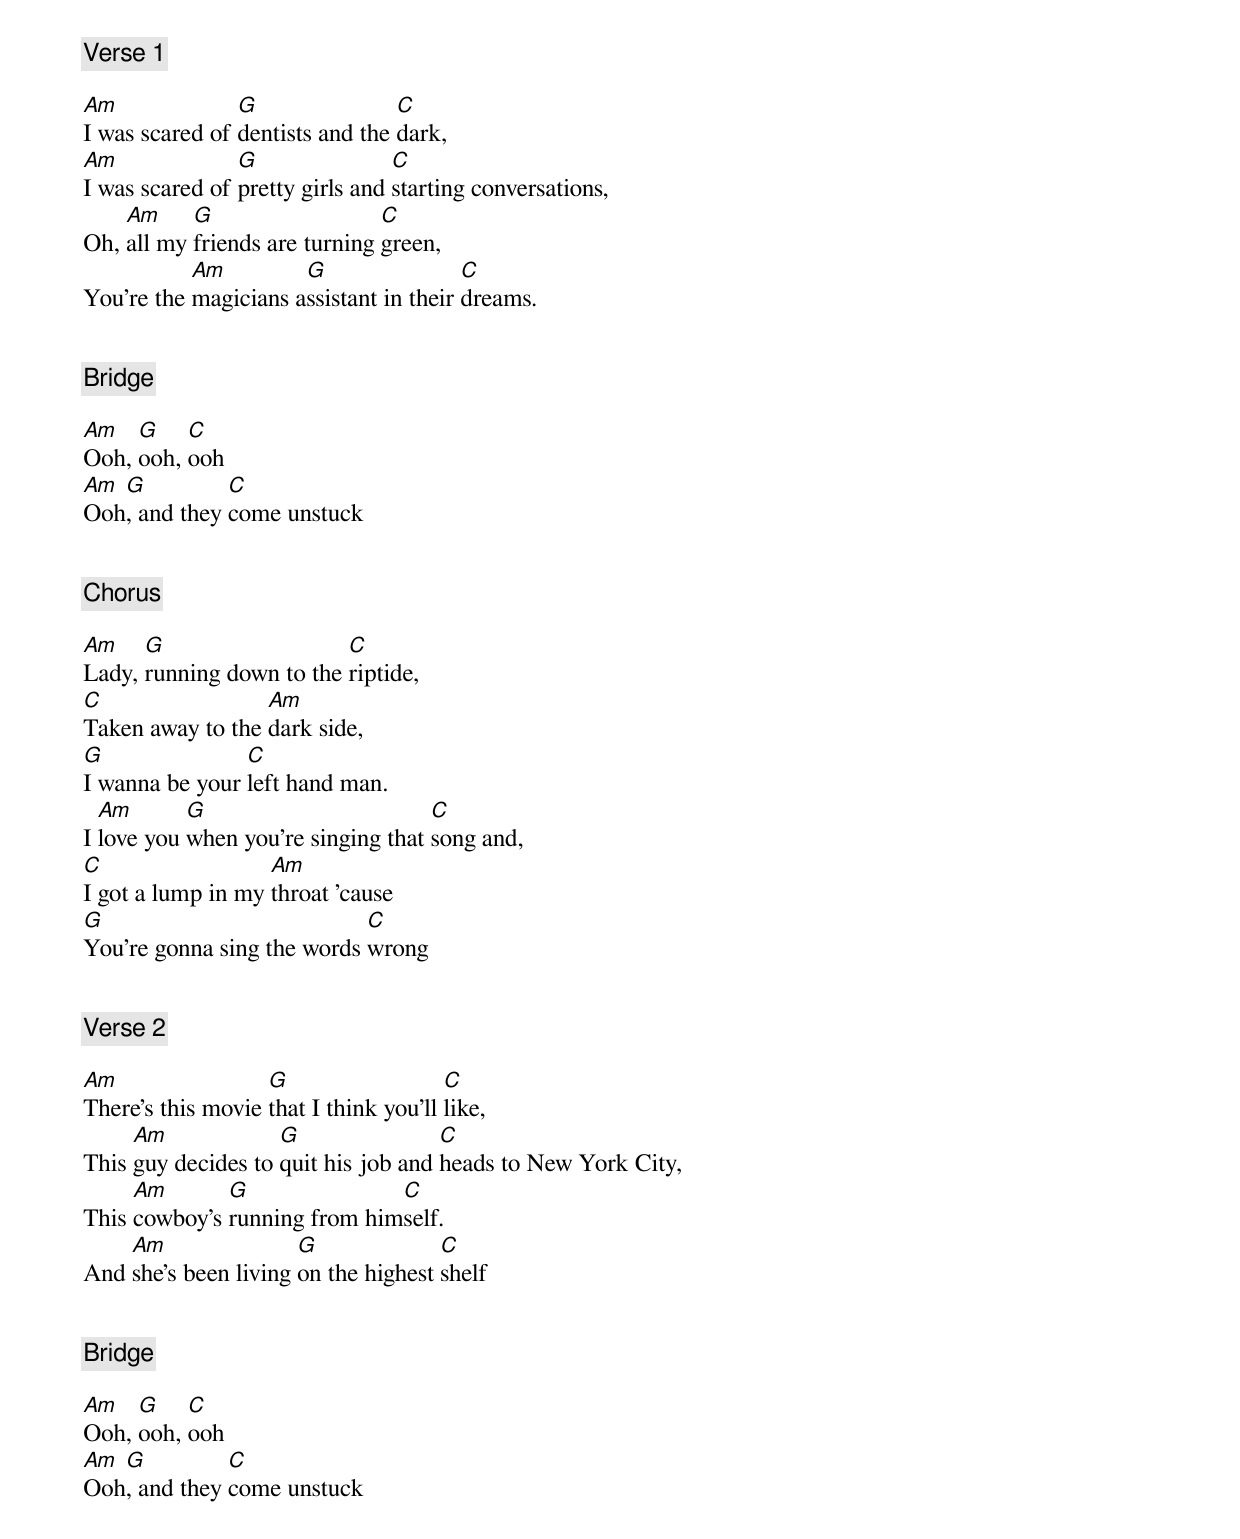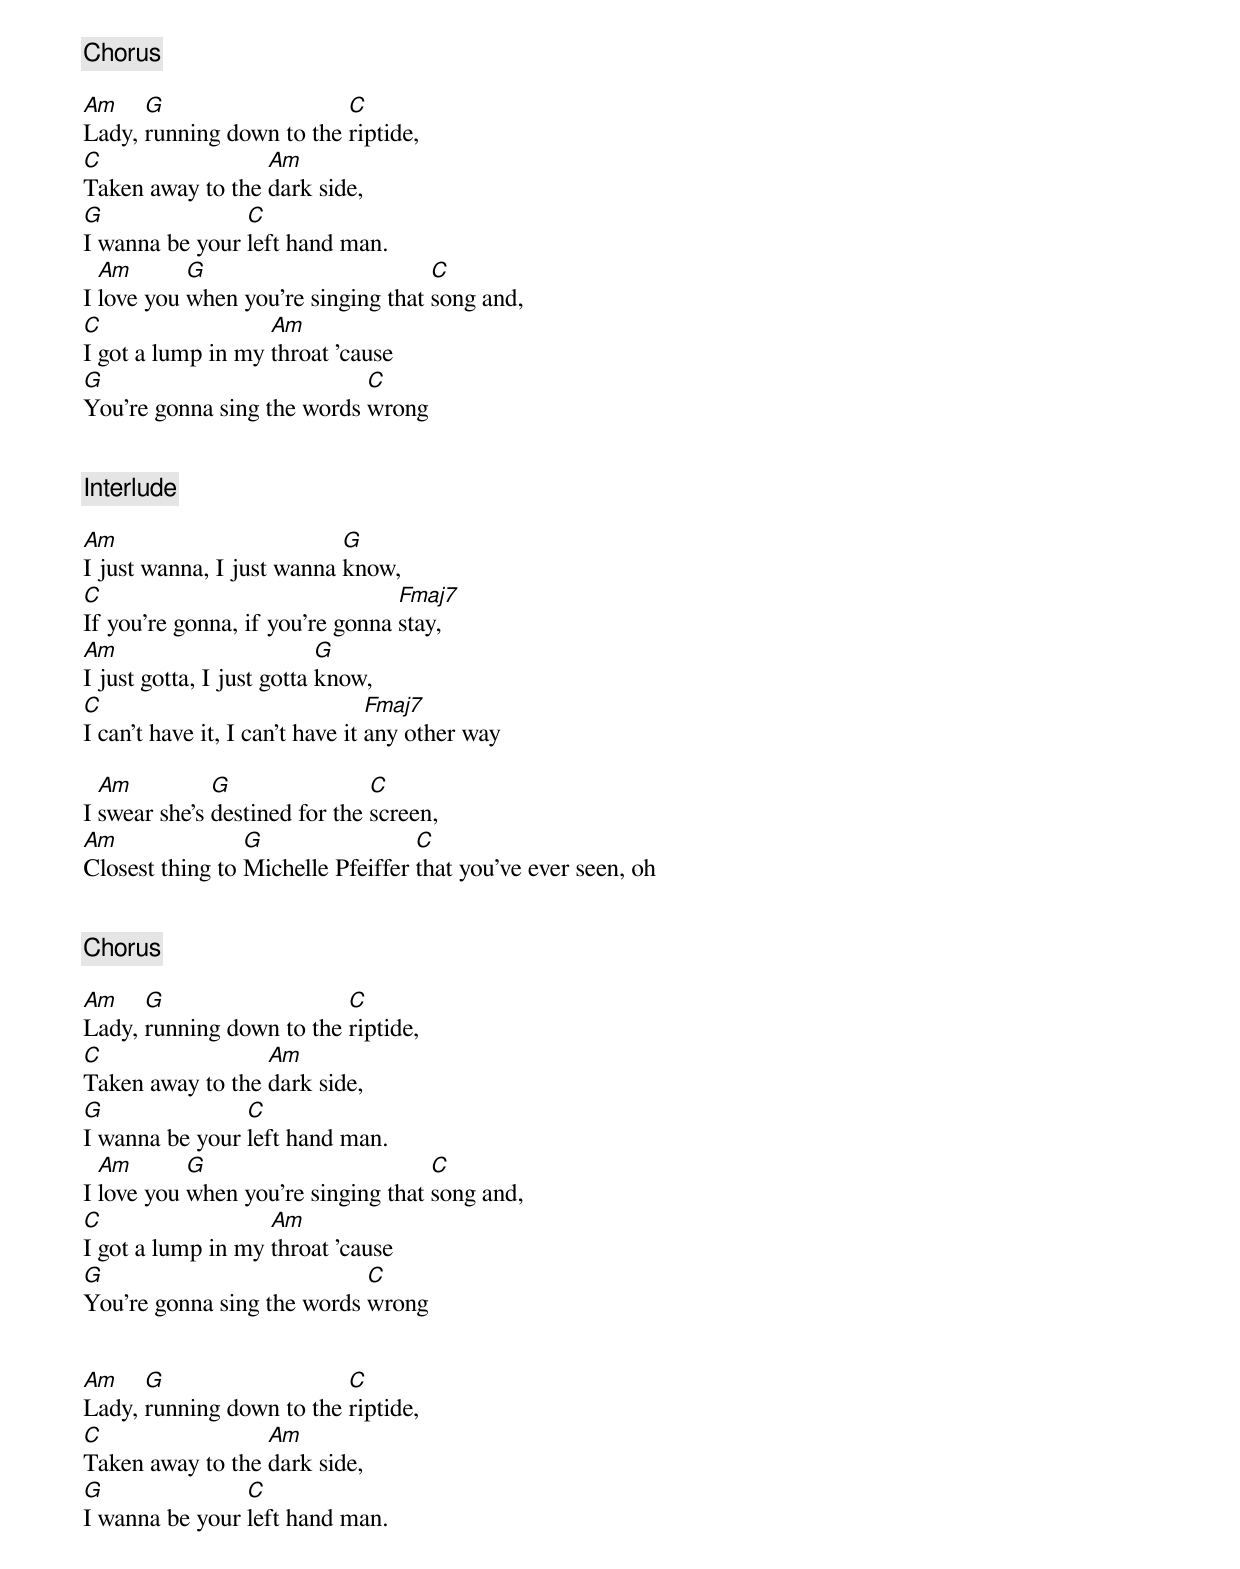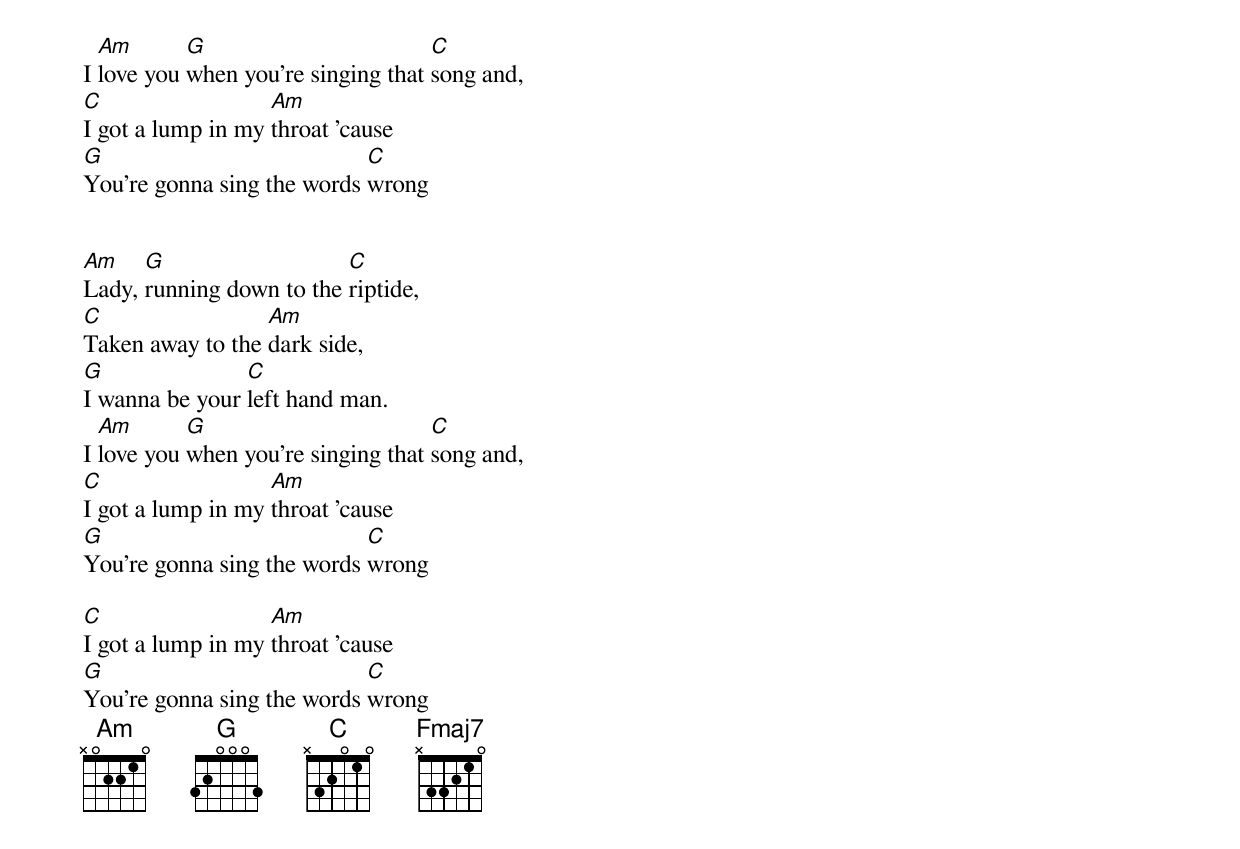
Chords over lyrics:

[Verse 1]

Am              G                C
I was scared of dentists and the dark,
Am              G                C
I was scared of pretty girls and starting conversations,
    Am     G                   C
Oh, all my friends are turning green,
           Am         G                 C
You're the magicians assistant in their dreams.


[Bridge]

Am   G    C
Ooh, ooh, ooh
Am G          C
Ooh, and they come unstuck


[Chorus]

Am    G                   C
Lady, running down to the riptide,
C                 Am
Taken away to the dark side,
G               C
I wanna be your left hand man.
  Am       G                        C
I love you when you're singing that song and,
C                  Am
I got a lump in my throat 'cause
G                           C
You're gonna sing the words wrong


[Verse 2]

Am                 G                   C
There's this movie that I think you'll like,
     Am             G                C
This guy decides to quit his job and heads to New York City,
     Am       G               C
This cowboy's running from himself.
    Am                G              C
And she's been living on the highest shelf


[Bridge]

Am   G    C
Ooh, ooh, ooh
Am G          C
Ooh, and they come unstuck


[Chorus]

Am    G                   C
Lady, running down to the riptide,
C                 Am
Taken away to the dark side,
G               C
I wanna be your left hand man.
  Am       G                        C
I love you when you're singing that song and,
C                  Am
I got a lump in my throat 'cause
G                           C
You're gonna sing the words wrong


[Interlude]

Am                         G
I just wanna, I just wanna know,
C                                Fmaj7
If you're gonna, if you're gonna stay,
Am                         G
I just gotta, I just gotta know,
C                                Fmaj7
I can't have it, I can't have it any other way

  Am          G                C
I swear she's destined for the screen,
Am               G                 C
Closest thing to Michelle Pfeiffer that you've ever seen, oh


[Chorus]

Am    G                   C
Lady, running down to the riptide,
C                 Am
Taken away to the dark side,
G               C
I wanna be your left hand man.
  Am       G                        C
I love you when you're singing that song and,
C                  Am
I got a lump in my throat 'cause
G                           C
You're gonna sing the words wrong


Am    G                   C
Lady, running down to the riptide,
C                 Am
Taken away to the dark side,
G               C
I wanna be your left hand man.
  Am       G                        C
I love you when you're singing that song and,
C                  Am
I got a lump in my throat 'cause
G                           C
You're gonna sing the words wrong


Am    G                   C
Lady, running down to the riptide,
C                 Am
Taken away to the dark side,
G               C
I wanna be your left hand man.
  Am       G                        C
I love you when you're singing that song and,
C                  Am
I got a lump in my throat 'cause
G                           C
You're gonna sing the words wrong

C                  Am
I got a lump in my throat 'cause
G                           C
You're gonna sing the words wrong
